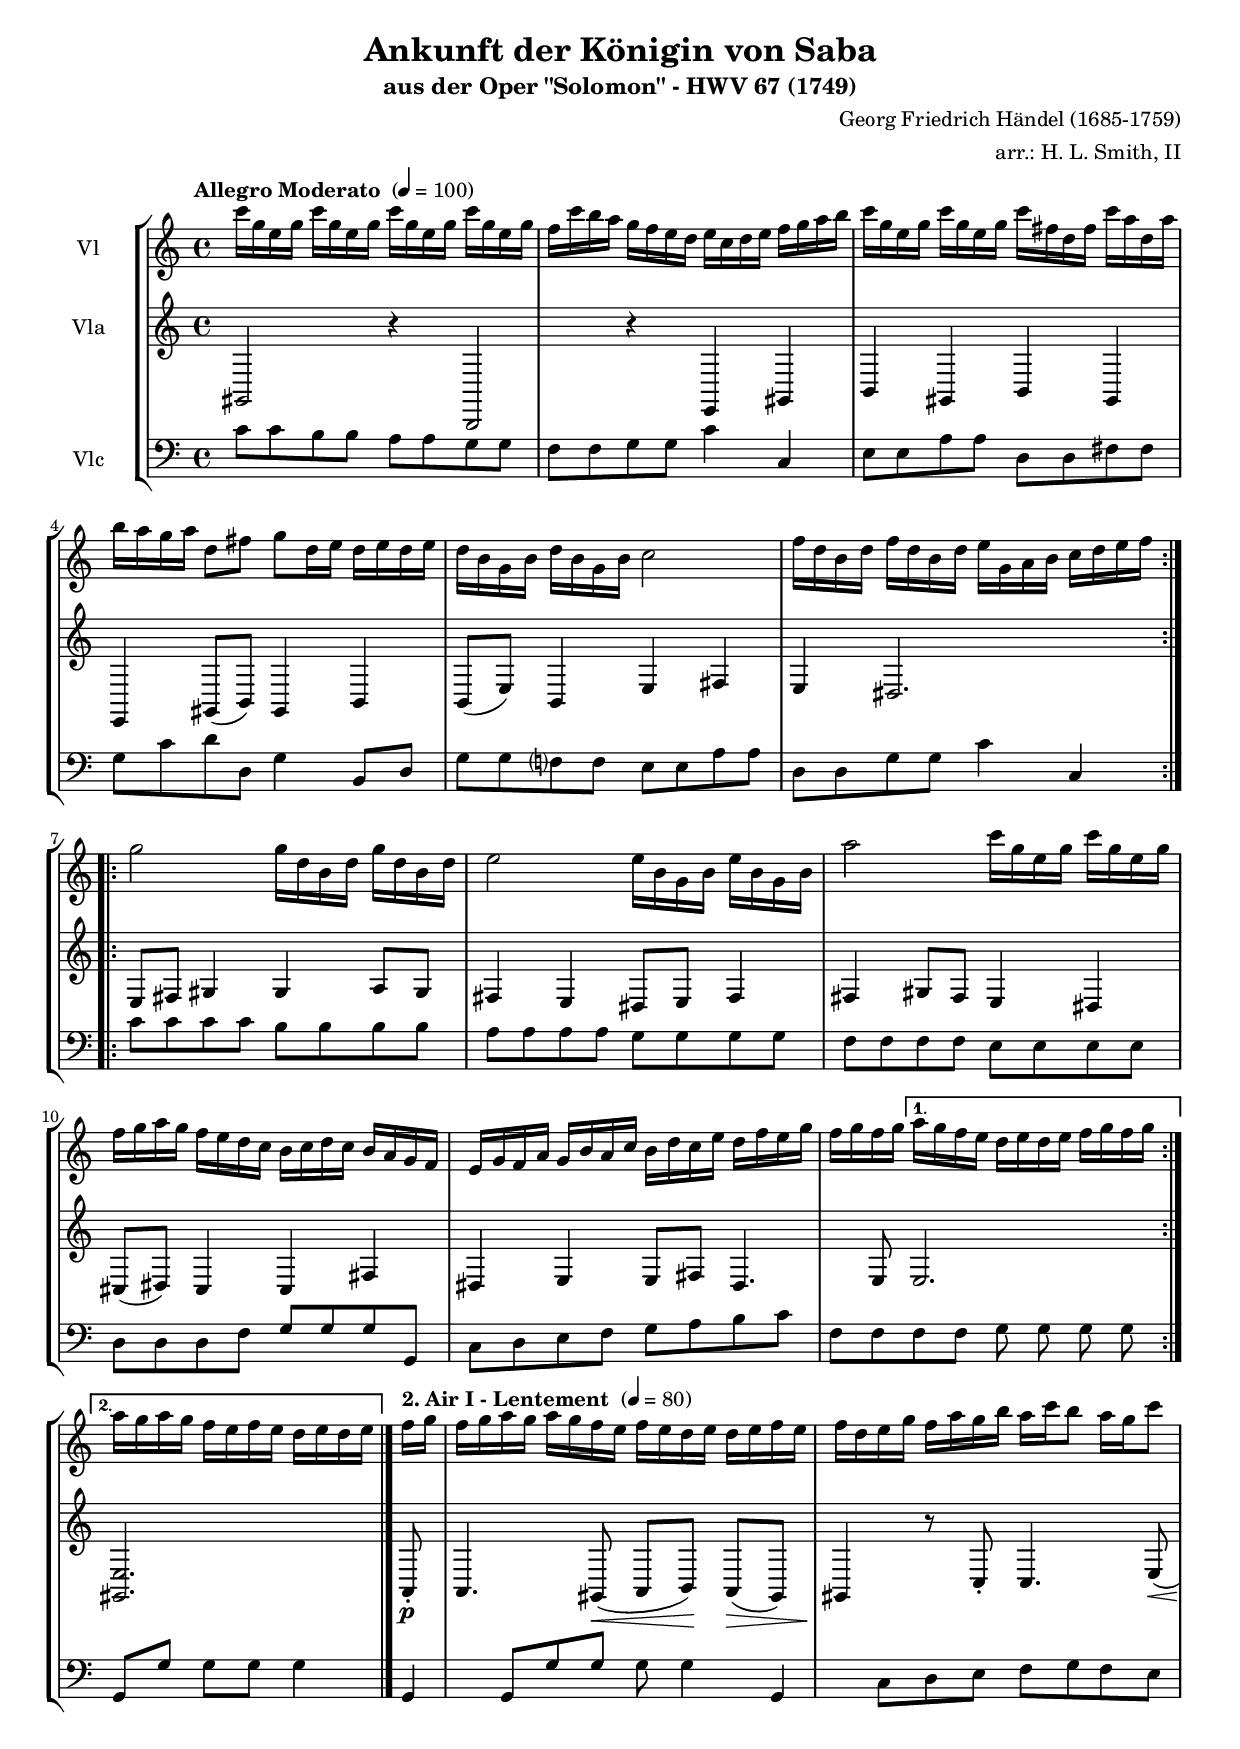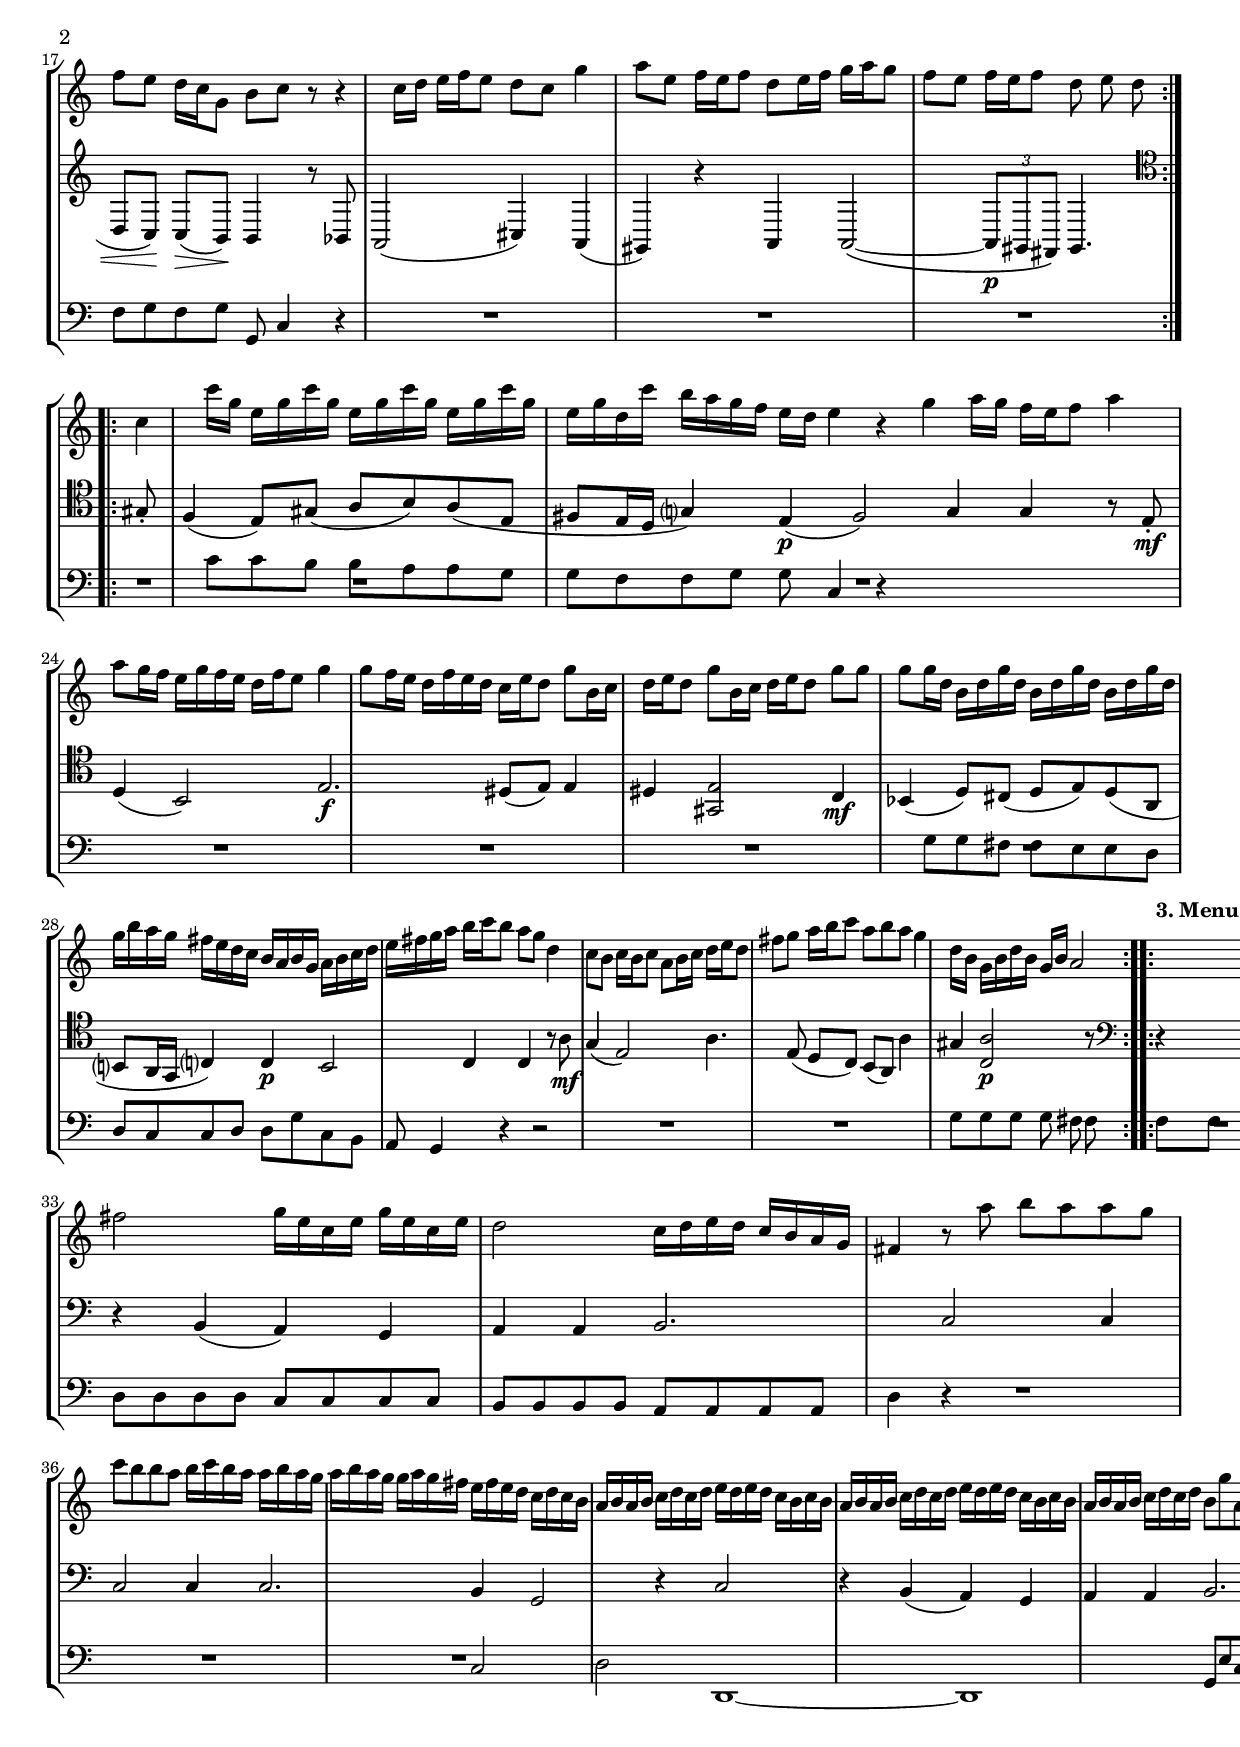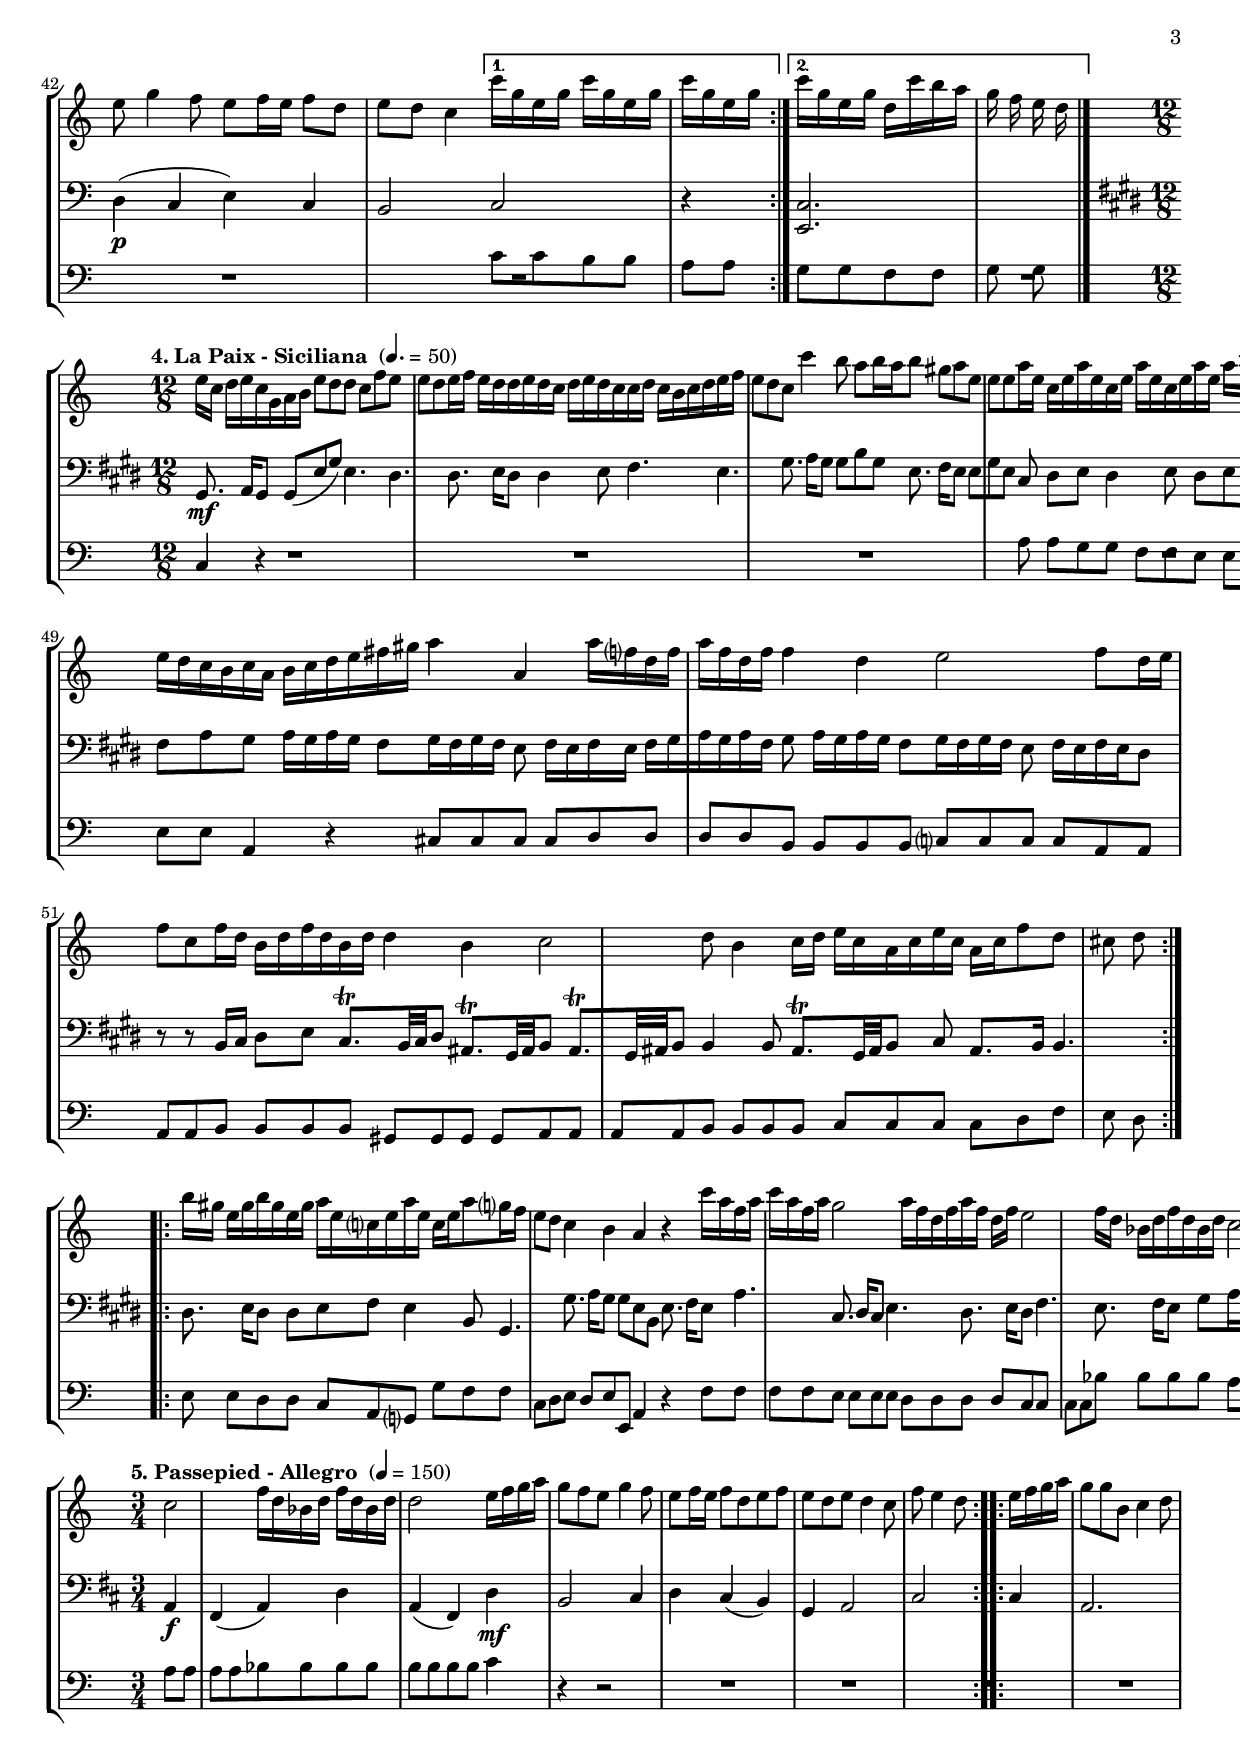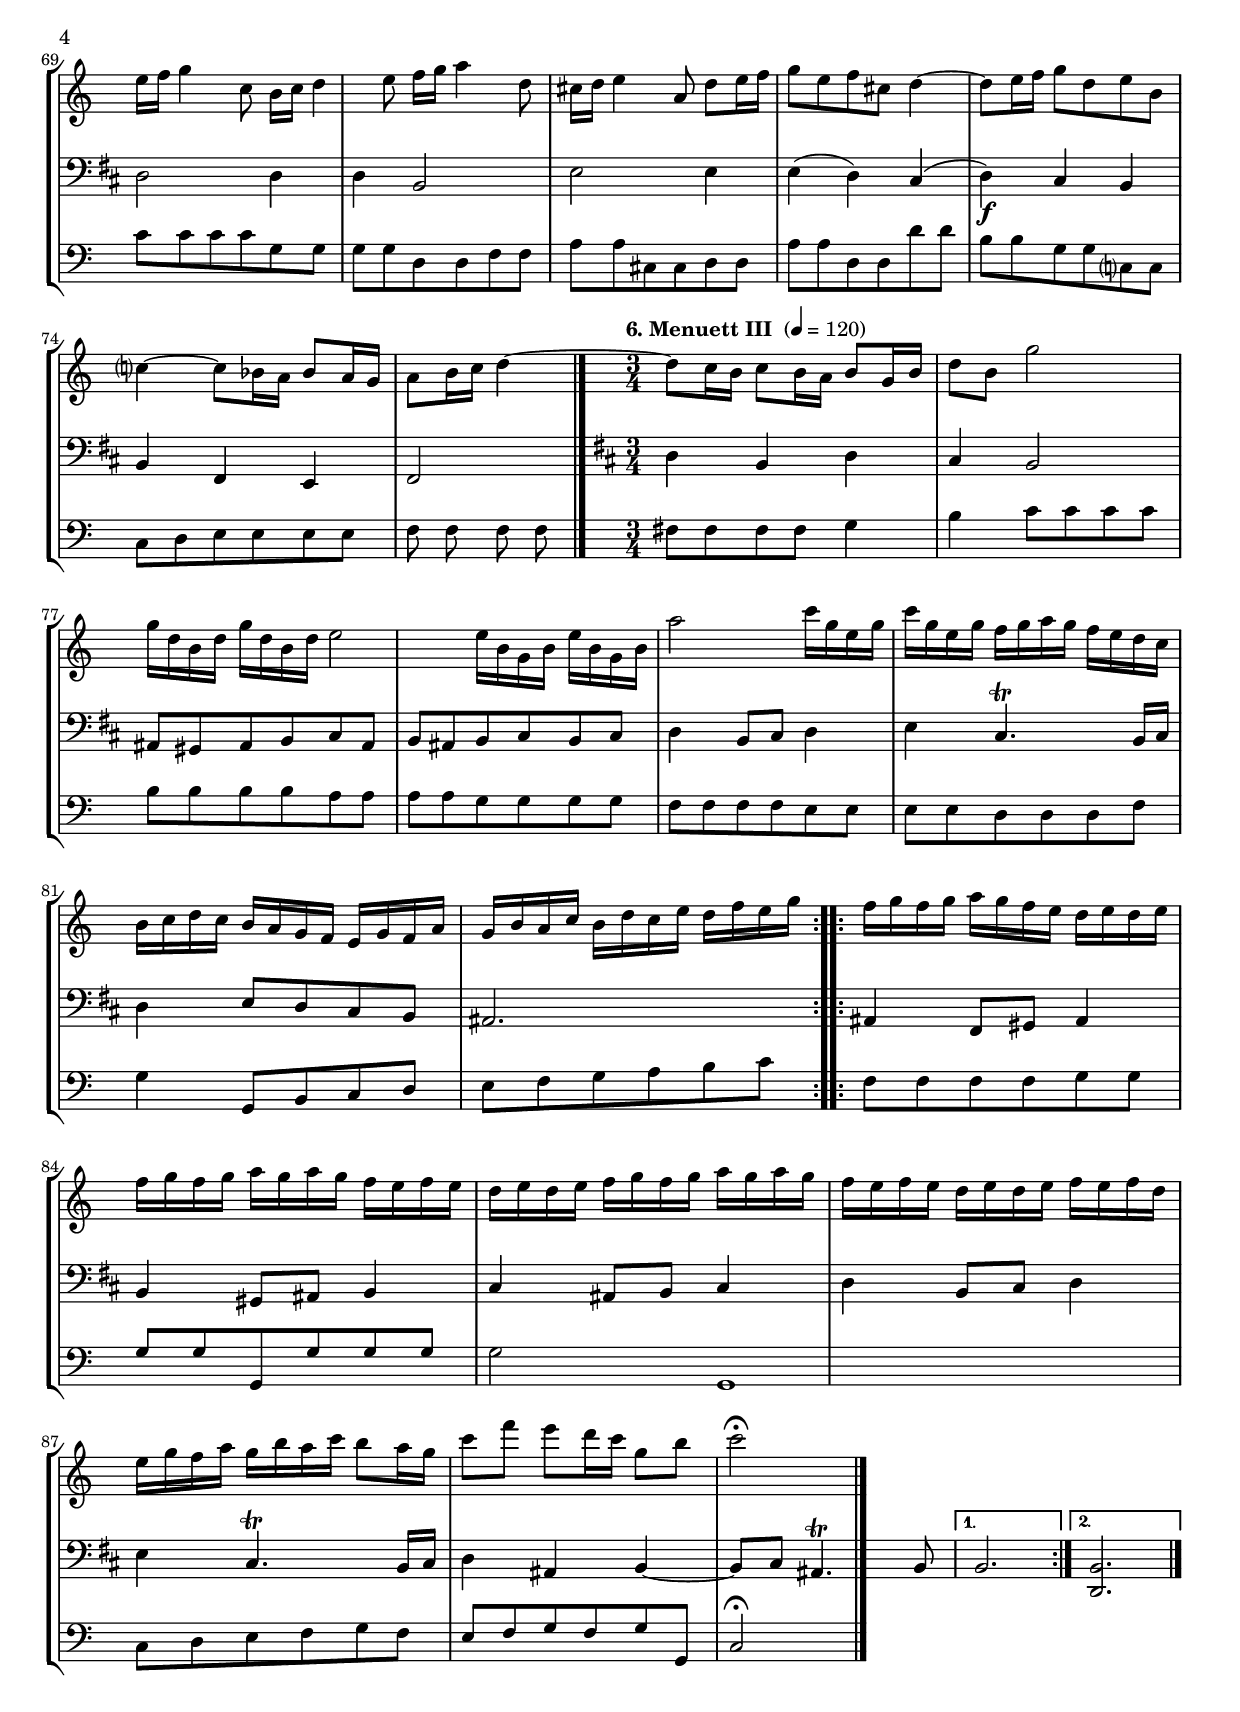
\version "2.14.2"
\include "deutsch.ly"

#(set-global-staff-size 18)

\header {
  title = "Ankunft der Königin von Saba"
  subtitle = "aus der Oper \"Solomon\" - HWV 67 (1749)"
  composer = "Georg Friedrich Händel (1685-1759)"
  arranger = "arr.: H. L. Smith, II"
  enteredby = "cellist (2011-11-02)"
}

voiceconsts = {
 \key b \major
 \time 4/4
% \numericTimeSignature
 \compressFullBarRests
 \tempo "Allegro Moderato " 4=100
}

%minstr = "harpsichord"
mihi = "clarinet"
%minstr = "accordion"
milo = "bassoon"

moral = \markup \italic "molto rall."

va = \relative c''' {
  \voiceconsts
  \clef "treble"

  b16 f d f b f d f b f d f b f d f
  es b' a g f es d c d b c d es f g a

  b f d f b f d f b e, c e b' g c, g'
  a g f g c,8 e f c16 d c d c d

  c a f a c a f a b2
  es16 c a c es c a c d f, g a b c d es

  f2 f16 c a c f c a c
  d2 d16 a f a d a f a

  g'2 b16 f d f b f d f
  es f g f es d c b a b c b a g f es

  d f es g f a g b a c b d c es d f
  es f es f g f es d c d c d es f es f

  g f g f es d es d c d c d es f es f
  g f g f es d es d c d c d es d es c

  d f es g f a g b a8 g16 f b8 es,
  d c16 b f8 a b r r4
  b16 c d es d8 c b f'4 g8

  d es16 d es8 c d16 es f g f8 es
  d es16 d es8 c d c b4
  b'16 f d f b f d f b f d f b f d f

  c b' a g f es d c d4 r
  f g16 f es d es8 g4 g8
  f16 es d f es d c es d8 f4 f8

  es16 d c es d c b d c8 f a,16 b c d
  c8 f a,16 b c d c8 f f f
  f16 c a c f c a c f c a c f c f a

  g f e d c b a g a f g a b c d e
  f g a b a8 g f c4 b8
  a b16 a b8 g a16 b c d c8 e

  f g16 a b8 g a g f4
  c16 a f a c a f a g2
  a'16 f d f a f d f e2

  f16 d b d f d b d c2
  b16 c d c b a g f e4 r8 g'
  a g g f b a a g

  a16 b a g g a g f g a g f f g f e
  d e d c b c b a g a g a b c b c

  d c d c b a b a g a g a b c b c
  d c d c b a b a g a g a b c b c
  a8 f' g, e' f r r4

  d16 es? f g f8 es d f4 es8
  d es16 d es8 c d c b4
  b'16 f d f b f d f b f d f b f d f

  c b' a g f es d c d b c d b f g a
  d8 c c b es d d c
  d16 es d c c d c b c d c b b c b a

  b c d es d8 c b b'4 a8
  g a16 g a8 fis g d d d
  g16 d b d g d b d g d b d g d g b

  a g fis e d c b a b g a b c d e fis
  g4 g, g'16 es? c es g es c es

  es4 c d2
  es8 c16 d es8 b es16 c a c es c a c
  c4 a b2

  c8 a4 b16 c d b g b d b g b
  es8 c h c a'16 fis d fis a fis d fis
  g d b? d g d b d g8 f?16 es d8 c

  b4 a g r
  b'16 g es g b g es g f2
  g16 es c es g es c es d2

  es16 c as c es c as c b2
  as'16 g f es d c b as! g8 es g b
  g16 as b c b8 as g g'4 f8

  es f16 es f8 d es b'4 as8
  g as16 g as8 f g f es4
  b16 g es g b g es g g2

  c16 a? es a c a es a a2
  d16 b g b d b g b b2

  es16 c as c es c as c c2
  d16 es f g f8 es d f4 es8
  d es16 d es8 c d es d c

  d c4 b8 es d4 c8
  d16 es f g f8 f a, b4 c8
  d16 es f4 b,8 a16 b c4 d8

  es16 f g4 c,8 h16 c d4 g,8
  c d16 es f8 d es h c4~
  c8 d16 es f8 c d a b?4~

  b8 as16 g as8 g16 f g8 a16 b c4~
  c8 b16 a b8 a16 g a8 f16 a c8 a

  f'2 f16 c a c f c a c
  d2 d16 a f a d a f a

  g'2 b16 f d f b f d f
  es f g f es d c b a b c b a g f es

  d f es g f a g b a c b d c es d f
  es f es f g f es d c d c d es f es f

  g f g f es d es d c d c d es f es f
  g f g f es d es d c d c d es d es c

  d f es g f a g b a8 g16 f b8 es
  d c16 b f8 a b2\fermata \bar "|."
}

\include "v2.ily"
vc = \relative c' {
  \voiceconsts
  \clef "bass"

  b8 b a a g g f f
  es es f f b4 b,

  d8 d g g c, c e e
  f b c c, f4 a,8 c

  f f es? es d d g g
  c, c f f b4 b,

  b'8 b b b a a a a
  g g g g f f f f

  es es es es d d d d
  c c c es f f f f,

  b c d es f g a b
  es, es es es f f f f

  f, f' f f f4 f,
  f8 f' f f f4 f,

  b8 c d es f es d es
  f es f f, b4 r

  R1*3
  b'8 b a a g g f f

  es es f f b,4 r
  R1*4

  f'8 f e e d d c c

  b b c c f b, a g
  f4 r r2
  R1*2

  f'8 f f f e e e e
  d d d d c c c c

  b b b b a a a a
  g g g g c4 r
  R1*2

  b2 c

  c,1~
  c
  f8 d' b c f,2

  R1*2
  b'8 b a a g g f f

  es es f f b,4 r
  R1*4

  g'8 g f f es es d d

  c c d d g,4 r
  h8 h h h c c c c

  a a a a b? b b b
  g g g g a a a a
  fis fis fis fis g g g g

  a a a a b b b b
  c es d c d d c c
  b g f? f' es es b c

  d c d d, g4 r
  es'8 es es es d d d d
  c c c c b b b b

  as' as as as g g g g
  f f f f es4 r

  R1*3
  es8 es es es e e e e
  f f f f fis fis fis fis
  g g g g g g g g

  as as as as a a a a
  b4 r r2

  R1*3
  b8 b b b f f f f

  c c es es g g h, h
  c c g' g c, c c' c
  a a f f b,? b b c

  d d d d es es es es
  e e e e f4 a

  b8 b b b a a a a
  g g g g f f f f

  es es es es d d d d
  c c c es f4 f,8 a

  b c d es f g a b
  es, es es es f f f f

  f, f' f f f2
  f,1

  b8 c d es f es d es
  f es f f, b2\fermata \bar "|."
}


music = \new StaffGroup <<
      \new Staff {
	\set Staff.midiInstrument = \mihi
	\set Staff.instrumentName = #"Vl"
	\transpose b c' { \va }
      }

      \new Staff {
	\set Staff.midiInstrument = \mihi
	\set Staff.instrumentName = #"Vla"
	\transpose b c { \vb }
      }

      \new Staff {
	\set Staff.midiInstrument = \milo
	\set Staff.instrumentName = #"Vlc"
	\transpose b c' { \vc }
      }
>>

\book {
  \score {
    \music
    \layout {}
  }

  \score {
    \unfoldRepeats \music

    \midi {
      \context {
        \Score
        tempoWholesPerMinute = #(ly:make-moment 114 4)
      }
    }
  }
}
